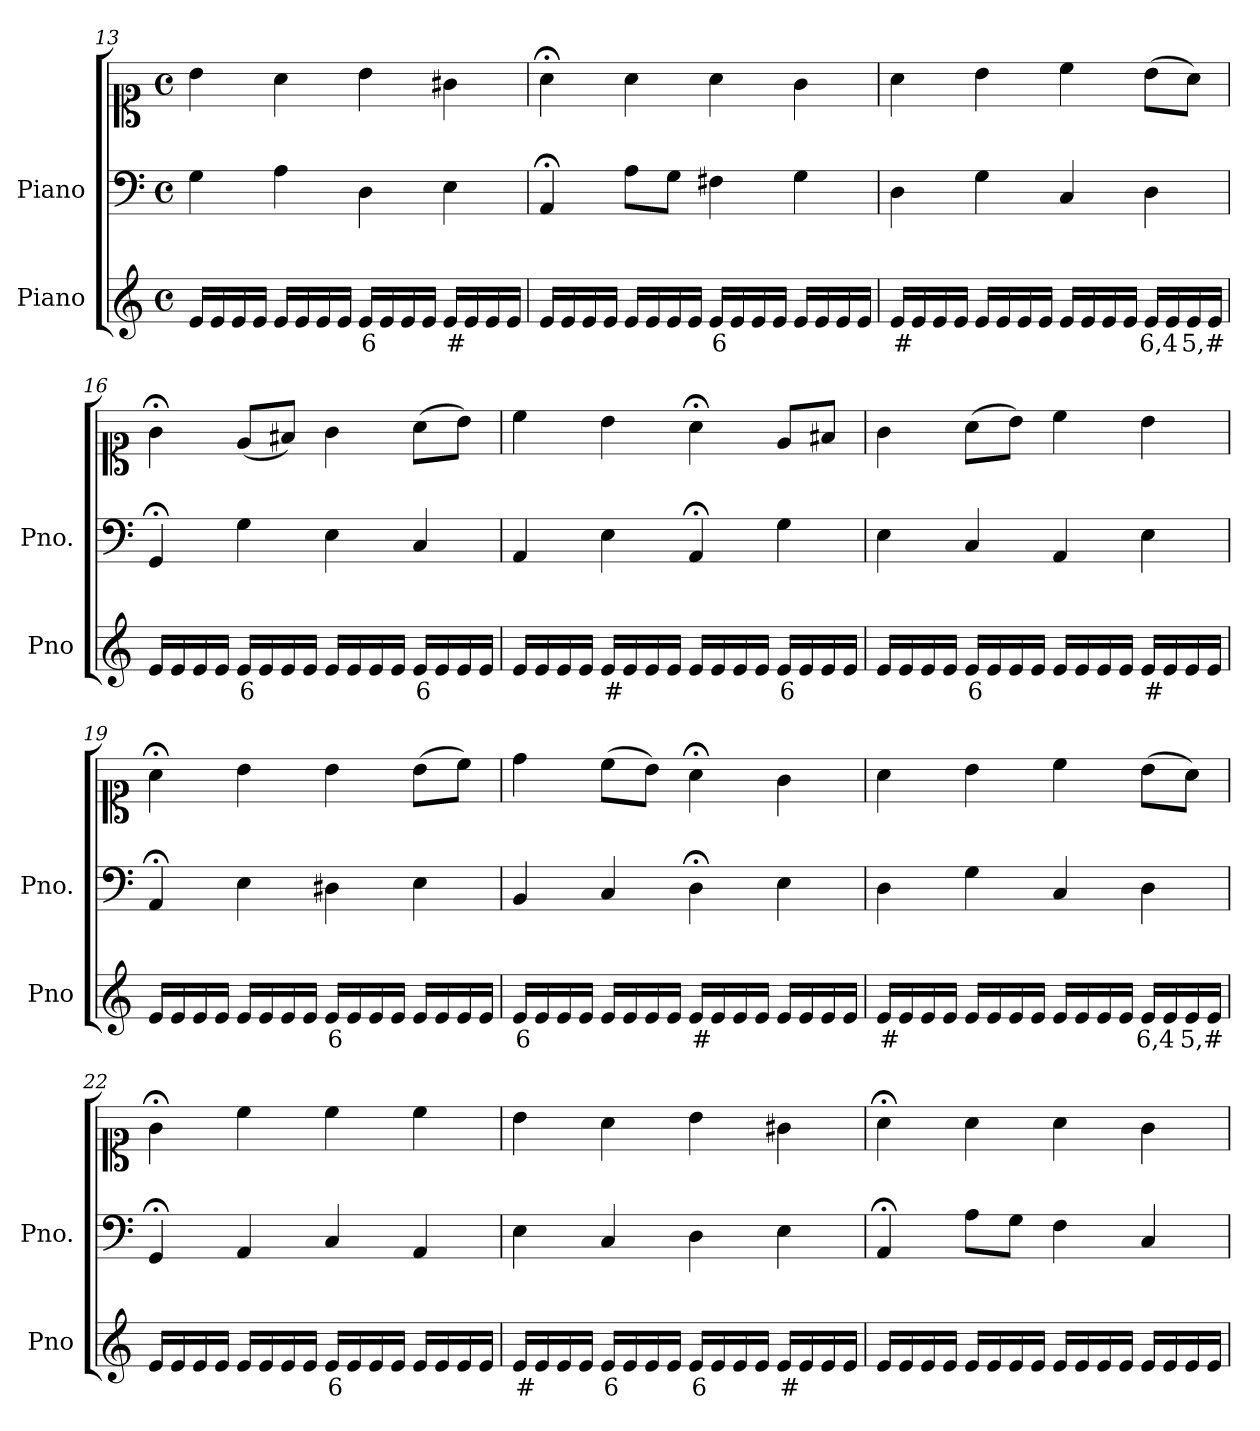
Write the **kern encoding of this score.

**kern	**text	**kern	**kern
*part2	*part2	*part1	*part1
*staff3	*staff3	*staff2	*staff1
*I"Piano	*	*I"Piano	*
*I'Pno	*	*I'Pno.	*
*clefG2	*	*clefF4	*clefC1
*k[]	*	*k[]	*k[]
*M4/4	*	*M4/4	*M4/4
*met(c)	*	*met(c)	*met(c)
=13	=13	=13	=13
16e/LL	.	4G\	4b\
16e/	.	.	.
16e/	.	.	.
16e/JJ	.	.	.
16e/LL	.	4A\	4a\
16e/	.	.	.
16e/	.	.	.
16e/JJ	.	.	.
!	!LO:LY:b	!	!
16e/LL	6	4D\	4b\
16e/	.	.	.
16e/	.	.	.
16e/JJ	.	.	.
!	!LO:LY:b	!	!
16e/LL	#	4E\	4g#X\
16e/	.	.	.
16e/	.	.	.
16e/JJ	.	.	.
=14	=14	=14	=14
16e/LL	.	4AA;</	4a;<\
16e/	.	.	.
16e/	.	.	.
16e/JJ	.	.	.
16e/LL	.	8A\L	4a\
16e/	.	.	.
16e/	.	8G\J	.
16e/JJ	.	.	.
!	!LO:LY:b	!	!
16e/LL	6	4F#X\	4a\
16e/	.	.	.
16e/	.	.	.
16e/JJ	.	.	.
16e/LL	.	4G\	4g\
16e/	.	.	.
16e/	.	.	.
16e/JJ	.	.	.
=15	=15	=15	=15
!	!LO:LY:b	!	!
16e/LL	#	4D\	4a\
16e/	.	.	.
16e/	.	.	.
16e/JJ	.	.	.
16e/LL	.	4G\	4b\
16e/	.	.	.
16e/	.	.	.
16e/JJ	.	.	.
16e/LL	.	4C/	4cc\
16e/	.	.	.
16e/	.	.	.
16e/JJ	.	.	.
!	!LO:LY:b	!	!
16e/LL	6,4	4D\	(>8b\L
16e/	.	.	.
!	!LO:LY:b	!	!
16e/	5,#	.	8a\J)
16e/JJ	.	.	.
=16	=16	=16	=16
16e/LL	.	4GG;</	4g;<\
16e/	.	.	.
16e/	.	.	.
16e/JJ	.	.	.
!	!LO:LY:b	!	!
16e/LL	6	4G\	(<8e/L
16e/	.	.	.
16e/	.	.	8f#X/J)
16e/JJ	.	.	.
16e/LL	.	4E\	4g\
16e/	.	.	.
16e/	.	.	.
16e/JJ	.	.	.
!	!LO:LY:b	!	!
16e/LL	6	4C/	(>8a\L
16e/	.	.	.
16e/	.	.	8b\J)
16e/JJ	.	.	.
=17	=17	=17	=17
16e/LL	.	4AA/	4cc\
16e/	.	.	.
16e/	.	.	.
16e/JJ	.	.	.
!	!LO:LY:b	!	!
16e/LL	#	4E\	4b\
16e/	.	.	.
16e/	.	.	.
16e/JJ	.	.	.
16e/LL	.	4AA;</	4a;<\
16e/	.	.	.
16e/	.	.	.
16e/JJ	.	.	.
!	!LO:LY:b	!	!
16e/LL	6	4G\	8e/L
16e/	.	.	.
16e/	.	.	8f#X/J
16e/JJ	.	.	.
=18	=18	=18	=18
16e/LL	.	4E\	4g\
16e/	.	.	.
16e/	.	.	.
16e/JJ	.	.	.
!	!LO:LY:b	!	!
16e/LL	6	4C/	(>8a\L
16e/	.	.	.
16e/	.	.	8b\J)
16e/JJ	.	.	.
16e/LL	.	4AA/	4cc\
16e/	.	.	.
16e/	.	.	.
16e/JJ	.	.	.
!	!LO:LY:b	!	!
16e/LL	#	4E\	4b\
16e/	.	.	.
16e/	.	.	.
16e/JJ	.	.	.
=19	=19	=19	=19
16e/LL	.	4AA;</	4a;<\
16e/	.	.	.
16e/	.	.	.
16e/JJ	.	.	.
16e/LL	.	4E\	4b\
16e/	.	.	.
16e/	.	.	.
16e/JJ	.	.	.
!	!LO:LY:b	!	!
16e/LL	6	4D#X\	4b\
16e/	.	.	.
16e/	.	.	.
16e/JJ	.	.	.
16e/LL	.	4E\	(>8b\L
16e/	.	.	.
16e/	.	.	8cc\J)
16e/JJ	.	.	.
=20	=20	=20	=20
!	!LO:LY:b	!	!
16e/LL	6	4BB/	4dd\
16e/	.	.	.
16e/	.	.	.
16e/JJ	.	.	.
16e/LL	.	4C/	(>8cc\L
16e/	.	.	.
16e/	.	.	8b\J)
16e/JJ	.	.	.
!	!LO:LY:b	!	!
16e/LL	#	4D;<\	4a;<\
16e/	.	.	.
16e/	.	.	.
16e/JJ	.	.	.
16e/LL	.	4E\	4g\
16e/	.	.	.
16e/	.	.	.
16e/JJ	.	.	.
=21	=21	=21	=21
!	!LO:LY:b	!	!
16e/LL	#	4D\	4a\
16e/	.	.	.
16e/	.	.	.
16e/JJ	.	.	.
16e/LL	.	4G\	4b\
16e/	.	.	.
16e/	.	.	.
16e/JJ	.	.	.
16e/LL	.	4C/	4cc\
16e/	.	.	.
16e/	.	.	.
16e/JJ	.	.	.
!	!LO:LY:b	!	!
16e/LL	6,4	4D\	(>8b\L
16e/	.	.	.
!	!LO:LY:b	!	!
16e/	5,#	.	8a\J)
16e/JJ	.	.	.
=22	=22	=22	=22
16e/LL	.	4GG;</	4g;<\
16e/	.	.	.
16e/	.	.	.
16e/JJ	.	.	.
16e/LL	.	4AA/	4cc\
16e/	.	.	.
16e/	.	.	.
16e/JJ	.	.	.
!	!LO:LY:b	!	!
16e/LL	6	4C/	4cc\
16e/	.	.	.
16e/	.	.	.
16e/JJ	.	.	.
16e/LL	.	4AA/	4cc\
16e/	.	.	.
16e/	.	.	.
16e/JJ	.	.	.
=23	=23	=23	=23
!	!LO:LY:b	!	!
16e/LL	#	4E\	4b\
16e/	.	.	.
16e/	.	.	.
16e/JJ	.	.	.
!	!LO:LY:b	!	!
16e/LL	6	4C/	4a\
16e/	.	.	.
16e/	.	.	.
16e/JJ	.	.	.
!	!LO:LY:b	!	!
16e/LL	6	4D\	4b\
16e/	.	.	.
16e/	.	.	.
16e/JJ	.	.	.
!	!LO:LY:b	!	!
16e/LL	#	4E\	4g#X\
16e/	.	.	.
16e/	.	.	.
16e/JJ	.	.	.
=24	=24	=24	=24
16e/LL	.	4AA;</	4a;<\
16e/	.	.	.
16e/	.	.	.
16e/JJ	.	.	.
16e/LL	.	8A\L	4a\
16e/	.	.	.
16e/	.	8G\J	.
16e/JJ	.	.	.
16e/LL	.	4F\	4a\
16e/	.	.	.
16e/	.	.	.
16e/JJ	.	.	.
16e/LL	.	4C/	4g\
16e/	.	.	.
16e/	.	.	.
16e/JJ	.	.	.
=	=	=	=
*-	*-	*-	*-
